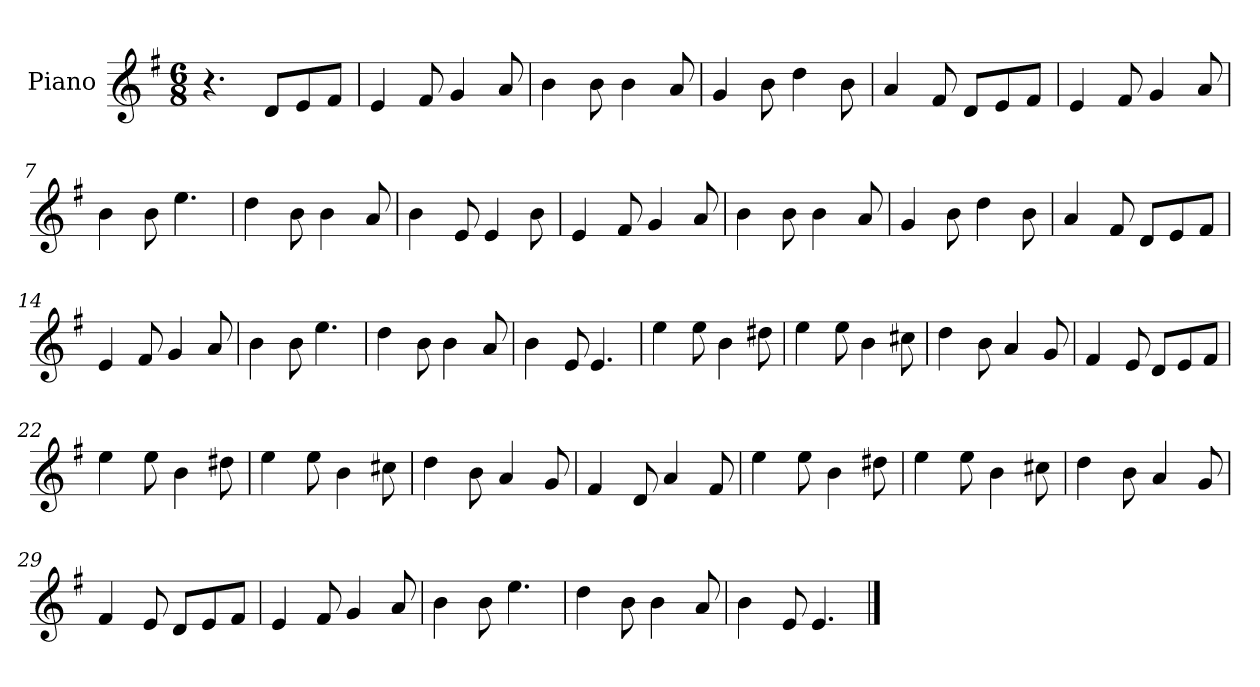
**kern
*part1
*staff1
*I"Piano
*I'Pno
*clefG2
*k[f#]
*M6/8
=1
4.r
8d/L
8e/
8f#/J
=2
4e/
8f#/
4g/
8a/
=3
4b\
8b\
4b\
8a/
=4
4g/
8b\
4dd\
8b\
=5
4a/
8f#/
8d/L
8e/
8f#/J
=6
4e/
8f#/
4g/
8a/
=7
4b\
8b\
4.ee\
=8
4dd\
8b\
4b\
8a/
=9
4b\
8e/
4e/
8b\
=10
4e/
8f#/
4g/
8a/
=11
4b\
8b\
4b\
8a/
=12
4g/
8b\
4dd\
8b\
=13
4a/
8f#/
8d/L
8e/
8f#/J
=14
4e/
8f#/
4g/
8a/
=15
4b\
8b\
4.ee\
=16
4dd\
8b\
4b\
8a/
=17
4b\
8e/
4.e/
=18
4ee\
8ee\
4b\
8dd#X\
=19
4ee\
8ee\
4b\
8cc#X\
=20
4dd\
8b\
4a/
8g/
=21
4f#/
8e/
8d/L
8e/
8f#/J
=22
4ee\
8ee\
4b\
8dd#X\
=23
4ee\
8ee\
4b\
8cc#X\
=24
4dd\
8b\
4a/
8g/
=25
4f#/
8d/
4a/
8f#/
=26
4ee\
8ee\
4b\
8dd#X\
=27
4ee\
8ee\
4b\
8cc#X\
=28
4dd\
8b\
4a/
8g/
=29
4f#/
8e/
8d/L
8e/
8f#/J
=30
4e/
8f#/
4g/
8a/
=31
4b\
8b\
4.ee\
=32
4dd\
8b\
4b\
8a/
=33
4b\
8e/
4.e/
==
*-
